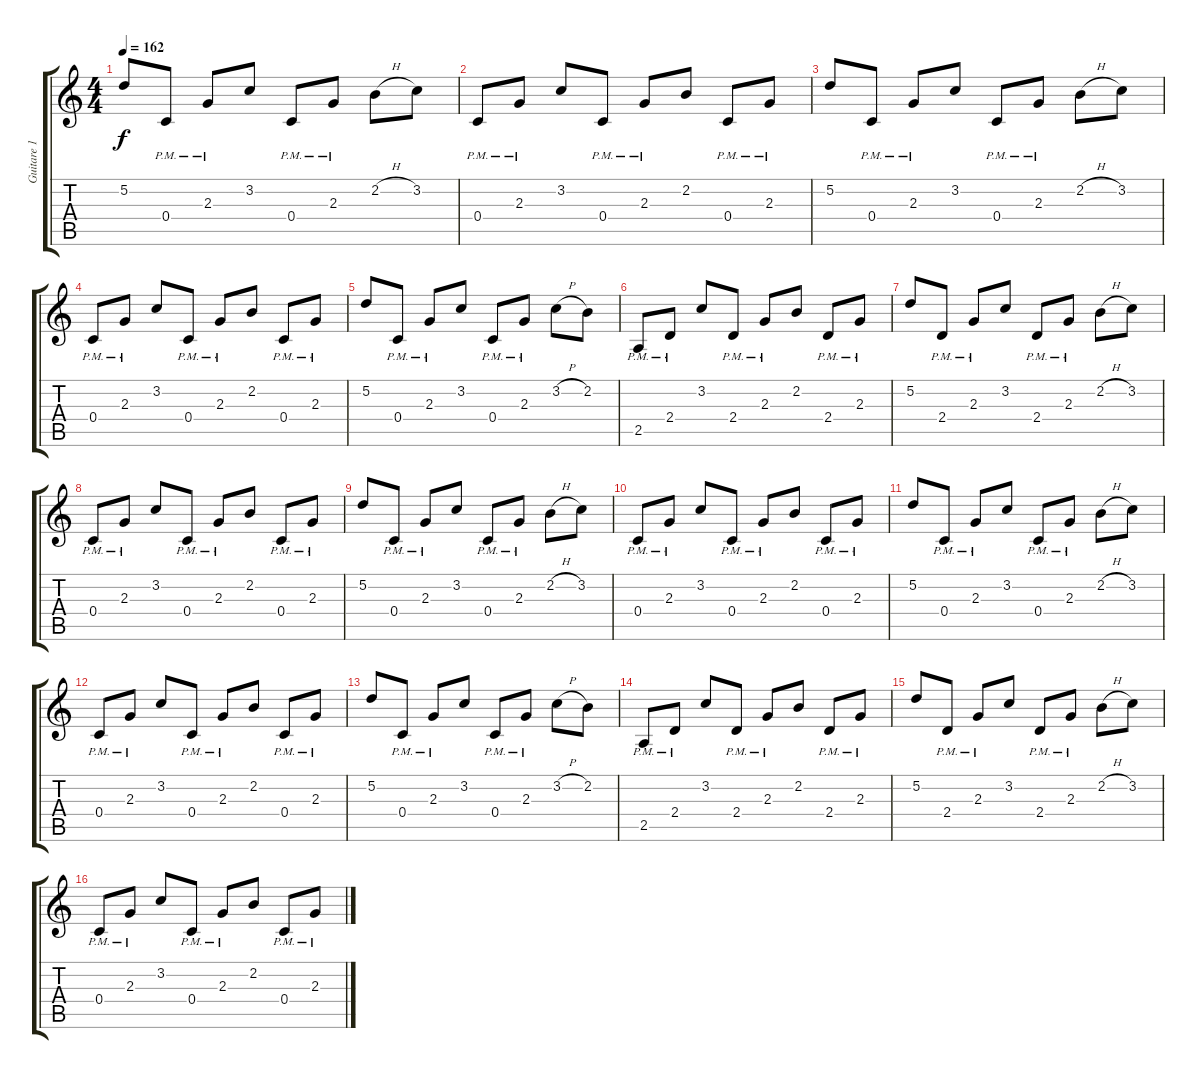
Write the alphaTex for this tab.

\track ("Guitare 1" "Guitare 1") {instrument distortionguitar}
\staff {score tabs}
\tuning (D4 A3 F3 C3 G2 C2) {hide}
\ts (4 4)
\tempo 162
\clef g2
\ks c
5.2.8{dy f} 0.4{pm}.8 2.3{pm}.8 3.2.8 0.4{pm}.8 2.3{pm}.8 2.2{h}.8 3.2.8 |
0.4{pm}.8 2.3{pm}.8 3.2.8 0.4{pm}.8 2.3{pm}.8 2.2.8 0.4{pm}.8 2.3{pm}.8 |
5.2.8 0.4{pm}.8 2.3{pm}.8 3.2.8 0.4{pm}.8 2.3{pm}.8 2.2{h}.8 3.2.8 |
0.4{pm}.8 2.3{pm}.8 3.2.8 0.4{pm}.8 2.3{pm}.8 2.2.8 0.4{pm}.8 2.3{pm}.8 |
5.2.8 0.4{pm}.8 2.3{pm}.8 3.2.8 0.4{pm}.8 2.3{pm}.8 3.2{h}.8 2.2.8 |
2.5{pm}.8 2.4{pm}.8 3.2.8 2.4{pm}.8 2.3{pm}.8 2.2.8 2.4{pm}.8 2.3{pm}.8 |
5.2.8 2.4{pm}.8 2.3{pm}.8 3.2.8 2.4{pm}.8 2.3{pm}.8 2.2{h}.8 3.2.8 |
0.4{pm}.8 2.3{pm}.8 3.2.8 0.4{pm}.8 2.3{pm}.8 2.2.8 0.4{pm}.8 2.3{pm}.8 |
5.2.8 0.4{pm}.8 2.3{pm}.8 3.2.8 0.4{pm}.8 2.3{pm}.8 2.2{h}.8 3.2.8 |
0.4{pm}.8 2.3{pm}.8 3.2.8 0.4{pm}.8 2.3{pm}.8 2.2.8 0.4{pm}.8 2.3{pm}.8 |
5.2.8 0.4{pm}.8 2.3{pm}.8 3.2.8 0.4{pm}.8 2.3{pm}.8 2.2{h}.8 3.2.8 |
0.4{pm}.8 2.3{pm}.8 3.2.8 0.4{pm}.8 2.3{pm}.8 2.2.8 0.4{pm}.8 2.3{pm}.8 |
5.2.8 0.4{pm}.8 2.3{pm}.8 3.2.8 0.4{pm}.8 2.3{pm}.8 3.2{h}.8 2.2.8 |
2.5{pm}.8 2.4{pm}.8 3.2.8 2.4{pm}.8 2.3{pm}.8 2.2.8 2.4{pm}.8 2.3{pm}.8 |
5.2.8 2.4{pm}.8 2.3{pm}.8 3.2.8 2.4{pm}.8 2.3{pm}.8 2.2{h}.8 3.2.8 |
0.4{pm}.8 2.3{pm}.8 3.2.8 0.4{pm}.8 2.3{pm}.8 2.2.8 0.4{pm}.8 2.3{pm}.8
